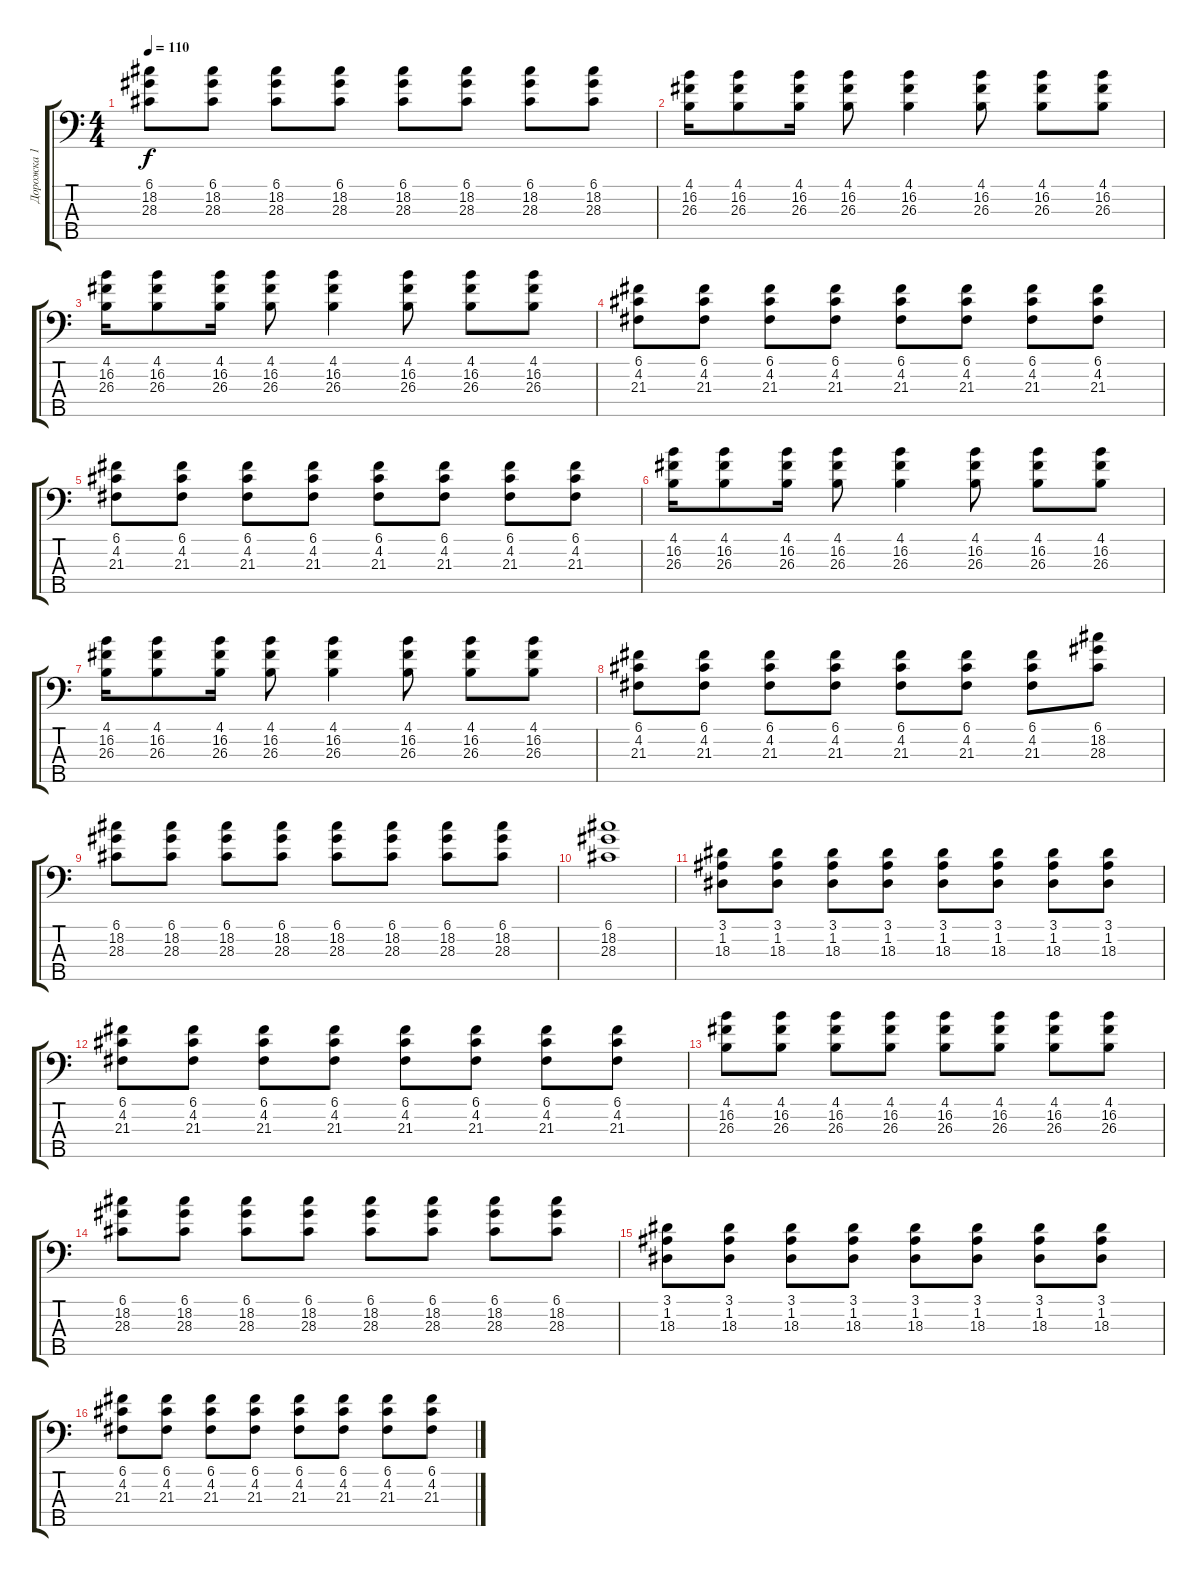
\track ("Дорожка 1" "Дорожка 1") {instrument distortionguitar}
\staff {score tabs}
\tuning (G2 D2 A1 E1 B0) {hide}
\ts (4 4)
\tempo 110
\clef f4
\ks c
(6.1 18.2 28.3).8{dy f} (6.1 18.2 28.3).8 (6.1 18.2 28.3).8 (6.1 18.2 28.3).8 (6.1 18.2 28.3).8 (6.1 18.2 28.3).8 (6.1 18.2 28.3).8 (6.1 18.2 28.3).8 |
(4.1 16.2 26.3).16 (4.1 16.2 26.3).8 (4.1 16.2 26.3).16 (4.1 16.2 26.3).8 (4.1 16.2 26.3).4 (4.1 16.2 26.3).8 (4.1 16.2 26.3).8 (4.1 16.2 26.3).8 |
(4.1 16.2 26.3).16 (4.1 16.2 26.3).8 (4.1 16.2 26.3).16 (4.1 16.2 26.3).8 (4.1 16.2 26.3).4 (4.1 16.2 26.3).8 (4.1 16.2 26.3).8 (4.1 16.2 26.3).8 |
(6.1 4.2 21.3).8 (6.1 4.2 21.3).8 (6.1 4.2 21.3).8 (6.1 4.2 21.3).8 (6.1 4.2 21.3).8 (6.1 4.2 21.3).8 (6.1 4.2 21.3).8 (6.1 4.2 21.3).8 |
(6.1 4.2 21.3).8 (6.1 4.2 21.3).8 (6.1 4.2 21.3).8 (6.1 4.2 21.3).8 (6.1 4.2 21.3).8 (6.1 4.2 21.3).8 (6.1 4.2 21.3).8 (6.1 4.2 21.3).8 |
(4.1 16.2 26.3).16 (4.1 16.2 26.3).8 (4.1 16.2 26.3).16 (4.1 16.2 26.3).8 (4.1 16.2 26.3).4 (4.1 16.2 26.3).8 (4.1 16.2 26.3).8 (4.1 16.2 26.3).8 |
(4.1 16.2 26.3).16 (4.1 16.2 26.3).8 (4.1 16.2 26.3).16 (4.1 16.2 26.3).8 (4.1 16.2 26.3).4 (4.1 16.2 26.3).8 (4.1 16.2 26.3).8 (4.1 16.2 26.3).8 |
(6.1 4.2 21.3).8 (6.1 4.2 21.3).8 (6.1 4.2 21.3).8 (6.1 4.2 21.3).8 (6.1 4.2 21.3).8 (6.1 4.2 21.3).8 (6.1 4.2 21.3).8 (6.1 18.2 28.3).8 |
(6.1 18.2 28.3).8 (6.1 18.2 28.3).8 (6.1 18.2 28.3).8 (6.1 18.2 28.3).8 (6.1 18.2 28.3).8 (6.1 18.2 28.3).8 (6.1 18.2 28.3).8 (6.1 18.2 28.3).8 |
(6.1 18.2 28.3).1 |
(3.1 1.2 18.3).8 (3.1 1.2 18.3).8 (3.1 1.2 18.3).8 (3.1 1.2 18.3).8 (3.1 1.2 18.3).8 (3.1 1.2 18.3).8 (3.1 1.2 18.3).8 (3.1 1.2 18.3).8 |
(6.1 4.2 21.3).8 (6.1 4.2 21.3).8 (6.1 4.2 21.3).8 (6.1 4.2 21.3).8 (6.1 4.2 21.3).8 (6.1 4.2 21.3).8 (6.1 4.2 21.3).8 (6.1 4.2 21.3).8 |
(4.1 16.2 26.3).8 (4.1 16.2 26.3).8 (4.1 16.2 26.3).8 (4.1 16.2 26.3).8 (4.1 16.2 26.3).8 (4.1 16.2 26.3).8 (4.1 16.2 26.3).8 (4.1 16.2 26.3).8 |
(6.1 18.2 28.3).8 (6.1 18.2 28.3).8 (6.1 18.2 28.3).8 (6.1 18.2 28.3).8 (6.1 18.2 28.3).8 (6.1 18.2 28.3).8 (6.1 18.2 28.3).8 (6.1 18.2 28.3).8 |
(3.1 1.2 18.3).8 (3.1 1.2 18.3).8 (3.1 1.2 18.3).8 (3.1 1.2 18.3).8 (3.1 1.2 18.3).8 (3.1 1.2 18.3).8 (3.1 1.2 18.3).8 (3.1 1.2 18.3).8 |
(6.1 4.2 21.3).8 (6.1 4.2 21.3).8 (6.1 4.2 21.3).8 (6.1 4.2 21.3).8 (6.1 4.2 21.3).8 (6.1 4.2 21.3).8 (6.1 4.2 21.3).8 (6.1 4.2 21.3).8
